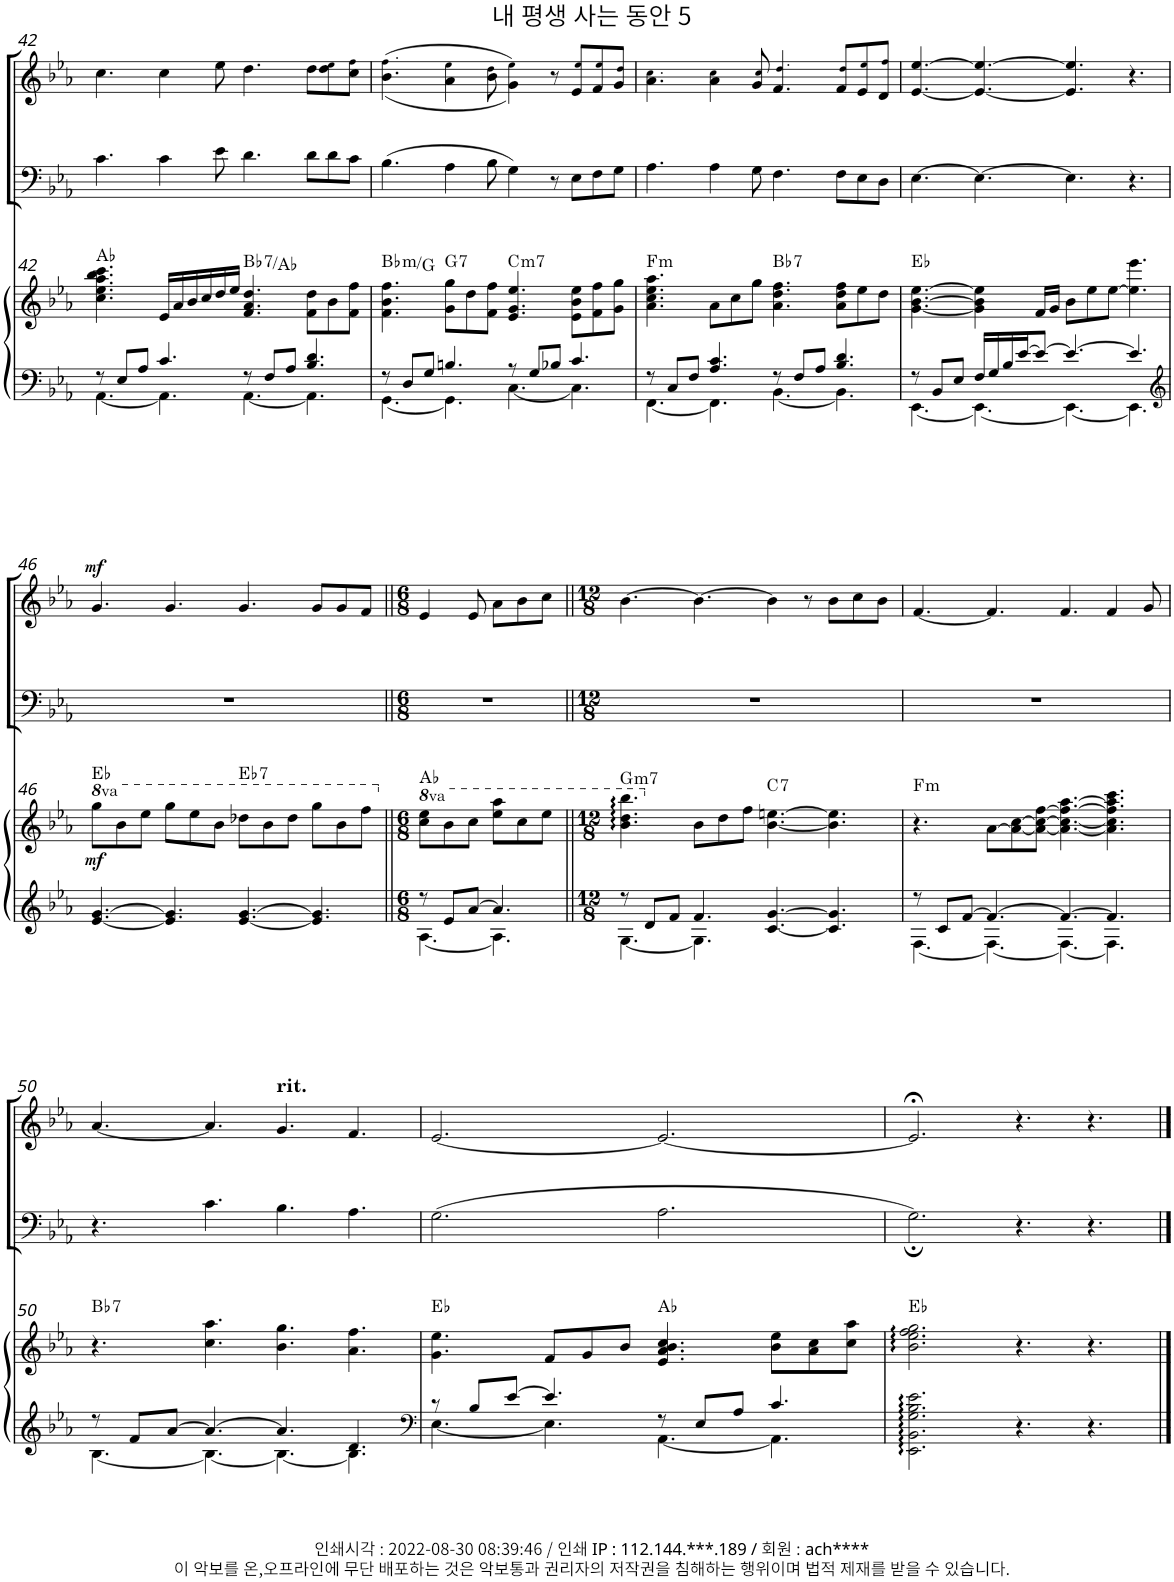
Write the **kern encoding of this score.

**kern	**kern	**dynam	**harte	**kern	**kern	**dynam
*part4	*part3	*part3	*part3	*part2	*part1	*part1
*staff4	*staff3	*staff3	*	*staff2	*staff1	*staff1
*I"Piano	*I"Piano	*	*	*I"Голос	*I"Голос	*
*I'Pno	*I'Pno	*	*	*	*	*
!!LO:PB:g=z
*clefF4	*clefG2	*	*	*clefF4	*clefG2	*
*k[b-e-a-]	*k[b-e-a-]	*	*	*k[b-e-a-]	*k[b-e-a-]	*
*M12/8	*M12/8	*	*	*M12/8	*M12/8	*
=42	=42	=42	=42	=42	=42	=42
*^	*	*	*	*	*	*
8r	[4.AA-\	4.cc\ 4.ee-\ 4.aa-\ 4.bb-\ 4.ccc\	.	Ab:maj	4.c\	4.cc\	.
8E-/L	.	.	.	.	.	.	.
8A-/J	.	.	.	.	.	.	.
4.c/	4.AA-\]	16e-/LL	.	.	4c\	4cc\	.
.	.	16a-/	.	.	.	.	.
.	.	16b-/	.	.	.	.	.
.	.	16cc/	.	.	.	.	.
.	.	16dd/	.	.	8e-\	8ee-\	.
.	.	16ee-/JJ	.	.	.	.	.
!	!	!	!	!LO:H:kt=7	!	!	!
8r	[4.AA-\	4.f/ 4.a-/ 4.dd/	.	Bb:7/b7	4.d\	4.dd\	.
8F/L	.	.	.	.	.	.	.
8A-/J	.	.	.	.	.	.	.
4.B-/ 4.d/	4.AA-\]	8f\ 8dd\L	.	.	8d\L	8dd\L	.
.	.	8b-\	.	.	8d\	8dd\ 8ee-!\	.
.	.	8f\ 8ff\J	.	.	8c\J	8cc\ 8ff!\J	.
=43	=43	=43	=43	=43	=43	=43	=43
!	!	!	!	!LO:H:kt=m	!	!	!
8r	[4.GG\	4.f\ 4.b-\ 4.ff\	.	Bb:min/6	(4.B-\	((<4.b-\ 4.ff!\	.
8D/L	.	.	.	.	.	.	.
8G/J	.	.	.	.	.	.	.
!	!	!	!	!LO:H:kt=7	!	!	!
4.Bn/	4.GG\]	8g\ 8gg\L	.	G:7	4A-\	4a-\ 4ee-!\	.
.	.	8dd\	.	.	.	.	.
.	.	8f\ 8ff\J	.	.	8B-\	8b-\ 8dd!\	.
!	!	!	!	!LO:H:kt=m7	!	!	!
8r	[4.C\	4.e-/ 4.g/ 4.ee-/	.	C:min7	4G\)	4g\ 4ee-!\))	.
8G/L	.	.	.	.	.	.	.
8B-X/J	.	.	.	.	8r	8r	.
4.c/	4.C\]	8e-\ 8b-\ 8ee-\L	.	.	8E-\L	8e-/ 8ee-!/L	.
.	.	8f\ 8ff\	.	.	8F\	8f/ 8ee-!/	.
.	.	8g\ 8gg\J	.	.	8G\J	8g/ 8dd!/J	.
=44	=44	=44	=44	=44	=44	=44	=44
!	!	!	!	!LO:H:kt=m	!	!	!
8r	[4.FF\	4.a-\ 4.cc\ 4.ee-\ 4.aa-\	.	F:min	4.A-\	4.a-\ 4.cc!\	.
8C/L	.	.	.	.	.	.	.
8F/J	.	.	.	.	.	.	.
4.A-/ 4.c/	4.FF\]	8a-\L	.	.	4A-\	4a-\ 4cc!\	.
.	.	8cc\	.	.	.	.	.
.	.	8gg\J	.	.	8G\	8g/ 8cc!/	.
!	!	!	!	!LO:H:kt=7	!	!	!
8r	[4.BB-\	4.a-\ 4.dd\ 4.ff\	.	Bb:7	4.F\	4.f/ 4.dd!/	.
8F/L	.	.	.	.	.	.	.
8A-/J	.	.	.	.	.	.	.
4.B-/ 4.d/	4.BB-\]	8a-\ 8dd\ 8ff\L	.	.	8F\L	8f/ 8dd!/L	.
.	.	8ee-\	.	.	8E-\	8e-/ 8ee-!/	.
.	.	8dd\J	.	.	8D\J	8d/ 8ff!/J	.
=45	=45	=45	=45	=45	=45	=45	=45
8r	[4.EE-\	[4.g\ [4.b-\ [4.ee-\	.	Eb:maj	[4.E-\	[4.e-/ [4.ee-/	.
8BB-/L	.	.	.	.	.	.	.
8E-/J	.	.	.	.	.	.	.
16F/LL	4.EE-\_	4g\] 4b-\] 4ee-\]	.	.	4.E-\_	4.e-/_ 4.ee-/_	.
16G/	.	.	.	.	.	.	.
16B-/	.	.	.	.	.	.	.
[16e-/J	.	.	.	.	.	.	.
8e-/J_	.	16f/LL	.	.	.	.	.
.	.	16g/JJ	.	.	.	.	.
4.e-/_	4.EE-\_	8b-\L	.	.	4.E-\]	4.e-/] 4.ee-/]	.
.	.	8ee-\	.	.	.	.	.
.	.	[8ee-\J	.	.	.	.	.
4.e-/]	4.EE-\]	4.ee-\] 4.eee-\	.	.	4.r	4.r	.
*v	*v	*	*	*	*	*	*
!!LO:LB:g=z
=46	=46	=46	=46	=46	=46	=46
*clefG2	*	*	*	*	*	*
*	*8va	*	*	*	*	*
*^	*	*	*	*	*	*
!	!	!	!LO:DY:b	!	!	!	!LO:DY:a
*v	*v	*	*	*	*	*	*
[4.e-/ [4.g/	8ggg\L	mf	Eb:maj	1.r	4.g/	mf
.	8bb-\	.	.	.	.	.
.	8eee-\J	.	.	.	.	.
4.e-/] 4.g/]	8ggg\L	.	.	.	4.g/	.
.	8eee-\	.	.	.	.	.
.	8bb-\J	.	.	.	.	.
!	!	!	!LO:H:kt=7	!	!	!
[4.e-/ [4.g/	8ddd-X\L	.	Eb:7	.	4.g/	.
.	8bb-\	.	.	.	.	.
.	8ddd-\J	.	.	.	.	.
4.e-/] 4.g/]	8ggg\L	.	.	.	8g/L	.
.	8bb-\	.	.	.	8g/	.
.	8fff\J	.	.	.	8f/J	.
=47||	=47||	=47||	=47||	=47||	=47||	=47||
*M6/8	*M6/8	*	*	*M6/8	*M6/8	*
*^	*	*	*	*	*	*
*	*	*X8va	*	*	*	*	*
*	*	*8va	*	*	*	*	*
8r	[4.A-\	8ccc\ 8eee-\L	.	Ab:maj	2.r	4e-/	.
8e-/L	.	8bb-\	.	.	.	.	.
[8a-/J	.	8ccc\J	.	.	.	8e-/	.
4.a-/]	4.A-\]	8eee-\ 8aaa-\L	.	.	.	8a-\L	.
.	.	8ccc\	.	.	.	8b-\	.
.	.	8eee-\J	.	.	.	8cc\J	.
=48||	=48||	=48||	=48||	=48||	=48||	=48||	=48||
*M12/8	*	*M12/8	*	*	*M12/8	*M12/8	*
!	!	!	!	!LO:H:kt=m7	!	!	!
8r	[4.G\	4.bb-\ 4.ddd\ 4.bbb-\	.	G:min7	4E-	[4.b-\	.
8d/L	.	.	.	.	.	.	.
8f/J	.	.	.	.	1r	.	.
*	*	*X8va	*	*	*	*	*
4.f/	4.G\]	8b-\L	.	.	.	4.b-\_	.
.	.	8dd\	.	.	.	.	.
.	.	8ff\J	.	.	.	.	.
!	!	!	!	!LO:H:kt=7	!	!	!
[4.c/ [4.g/	2.ryy	[4.b-\ [4.een\	.	C:7	.	4b-\]	.
.	.	.	.	.	.	8r	.
4.c/] 4.g/]	.	4.b-\] 4.ee\]	.	.	.	8b-\L	.
.	.	.	.	.	8ryy	8cc\	.
.	.	.	.	.	8ryy	8b-\J	.
=49	=49	=49	=49	=49	=49	=49	=49
!	!	!	!	!LO:H:kt=m	!	!	!
8r	[4.F\	4.r	.	F:min	1.r	[4.f/	.
8c/L	.	.	.	.	.	.	.
[8f/J	.	.	.	.	.	.	.
4.f/_	4.F\_	[8a-\L	.	.	.	4.f/]	.
.	.	8a-\_ [8cc\	.	.	.	.	.
.	.	8a-\_ 8cc\_ [8ff\J	.	.	.	.	.
4.f/_	4.F\_	4.a-\_ 4.cc\_ 4.ff\_ [4.aa-\	.	.	.	4.f/	.
4.f/]	4.F\]	4.a-\] 4.cc\] 4.ff\] 4.aa-\] 4.ccc\	.	.	.	4f/	.
.	.	.	.	.	.	8g/	.
!!LO:LB:g=z
=50	=50	=50	=50	=50	=50	=50	=50
!	!	!	!	!LO:H:kt=7	!	!	!
8r	[4.B-\	4.r	.	Bb:7	4.r	[4.a-/	.
8f/L	.	.	.	.	.	.	.
[8a-/J	.	.	.	.	.	.	.
4.a-/_	4.B-\_	4.cc\ 4.aa-\	.	.	4.c\	4.a-/]	.
!	!	!	!	!	!	!LO:TX:a:B:t=rit.	!
4.a-/]	4.B-\_	4.b-\ 4.gg\	.	.	4.B-\	4.g/	.
4.d/	4.B-\]	4.a-\ 4.ff\	.	.	4.A-\	4.f/	.
=51	=51	=51	=51	=51	=51	=51	=51
*clefF4	*	*	*	*	*	*	*
8r	[4.E-\	4.g\ 4.ee-\	.	Eb:maj	(2.G\	[2.e-/	.
8B-/L	.	.	.	.	.	.	.
[8e-/J	.	.	.	.	.	.	.
4.e-/]	4.E-\]	8f/L	.	.	.	.	.
.	.	8g/	.	.	.	.	.
.	.	8b-/J	.	.	.	.	.
8r	[4.AA-\	4.e-/ 4.a-/ 4.b-/ 4.cc/	.	Ab:maj	2.A-\	2.e-/_	.
8E-/L	.	.	.	.	.	.	.
8A-/J	.	.	.	.	.	.	.
4.c/	4.AA-\]	8b-\ 8ee-\L	.	.	.	.	.
.	.	8a-\ 8cc\	.	.	.	.	.
.	.	8cc\ 8aa-\J	.	.	.	.	.
*v	*v	*	*	*	*	*	*
=52	=52	=52	=52	=52	=52	=52
2.EE-\ 2.BB-\ 2.G\ 2.B-\ 2.e-\	2.b-\ 2.ee-\ 2.ff\ 2.gg\	.	Eb:maj	2.G;\)	2.e-;</]	.
4.r	4.r	.	.	4.r	4.r	.
4.r	4.r	.	.	4.r	4.r	.
==	==	==	==	==	==	==
*-	*-	*-	*-	*-	*-	*-
